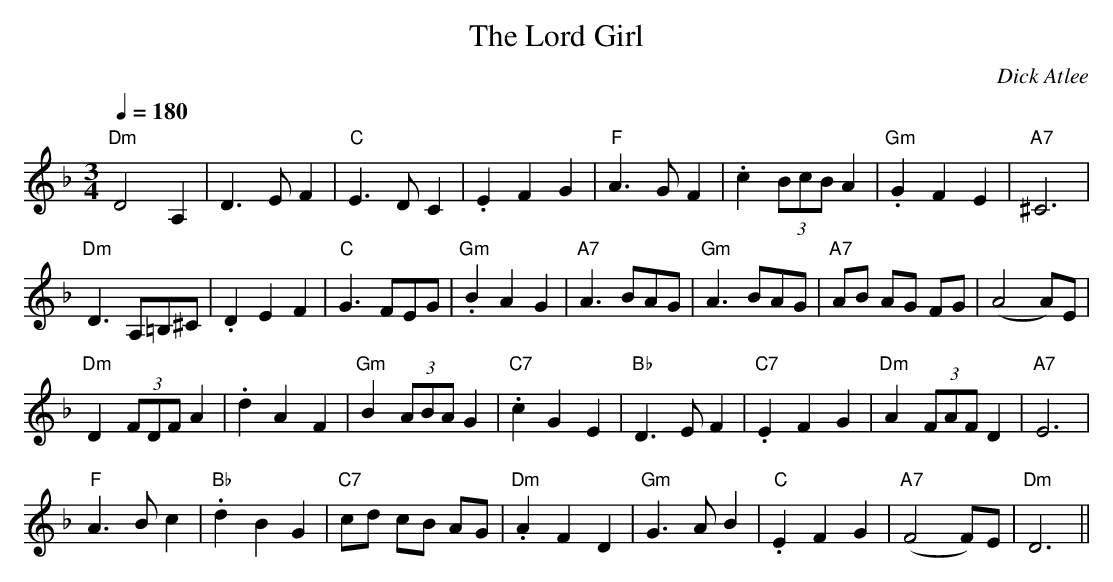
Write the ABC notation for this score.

X:1
T:The Lord Girl
M:3/4
L:1/8
Q:1/4=180
C:Dick Atlee
K:Dm
"Dm" D4 A,2 | D3 E F2 | "C" E3 D C2 | .E2 F2 G2 |
"F" A3 G F2 | .c2 (3 BcB A2 | "Gm" .G2 F2 E2 | "A7" ^C6 | !
"Dm" D3 A,=B,^C | .D2 E2 F2 | "C" G3 FEG | "Gm" .B2 A2 G2 |
"A7" A3 BAG | "Gm" A3 BAG | "A7" AB AG FG | (A4 A)E | !
"Dm" D2 (3 FDF A2 | .d2 A2 F2 | "Gm" B2 (3 ABA G2 | "C7" .c2 G2 E2 |
"Bb" D3 E F2 | "C7" .E2 F2 G2 | "Dm" A2 (3 FAF D2 | "A7" E6 | !
"F" A3 B c2 | "Bb" .d2 B2 G2 | "C7" cd cB AG | "Dm" .A2 F2 D2 |
"Gm" G3 A B2 | "C" .E2 F2 G2 | "A7" (F4 F)E | "Dm" D6 ||
